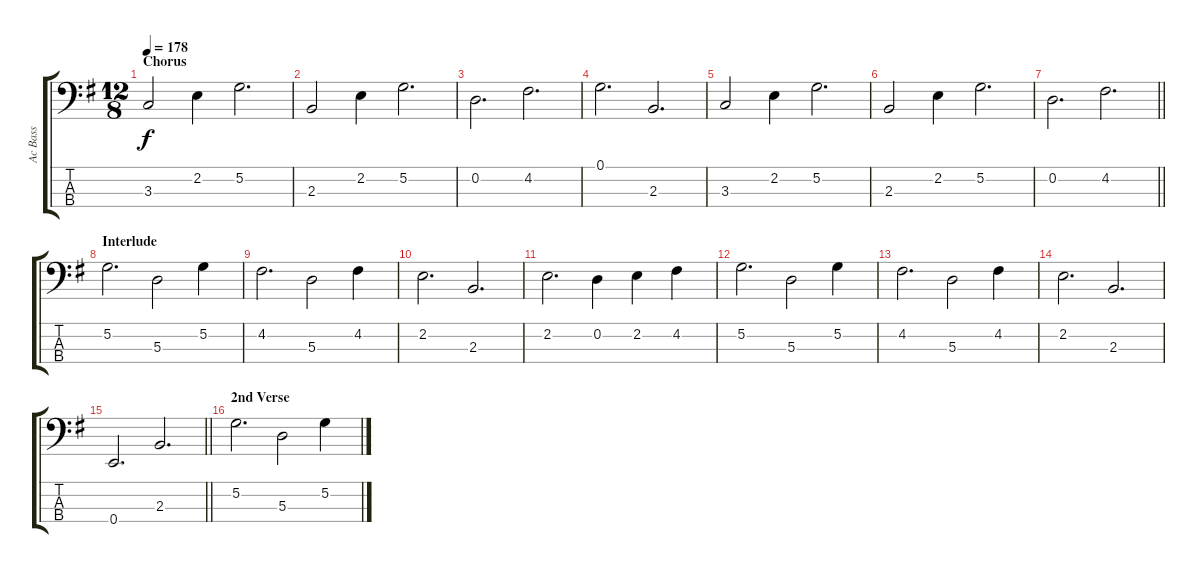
\track ("Ac Bass" "Ac Bass") {instrument acousticbass}
\staff {score tabs}
\tuning (G2 D2 A1 E1) {hide}
\ts (12 8)
\section ("" "Chorus")
\tempo 178
\clef f4
\ks g
3.3.2{dy f} 2.2.4 5.2.2{d} |
2.3.2 2.2.4 5.2.2{d} |
0.2.2{d} 4.2.2{d} |
0.1.2{d} 2.3.2{d} |
3.3.2 2.2.4 5.2.2{d} |
2.3.2 2.2.4 5.2.2{d} |
\barLineRight lightlight
0.2.2{d} 4.2.2{d} |
\section ("" "Interlude")
5.2.2{d} 5.3.2 5.2.4 |
4.2.2{d} 5.3.2 4.2.4 |
2.2.2{d} 2.3.2{d} |
2.2.2{d} 0.2.4 2.2.4 4.2.4 |
5.2.2{d} 5.3.2 5.2.4 |
4.2.2{d} 5.3.2 4.2.4 |
2.2.2{d} 2.3.2{d} |
\barLineRight lightlight
0.4.2{d} 2.3.2{d} |
\section ("" "2nd Verse")
5.2.2{d} 5.3.2 5.2.4
